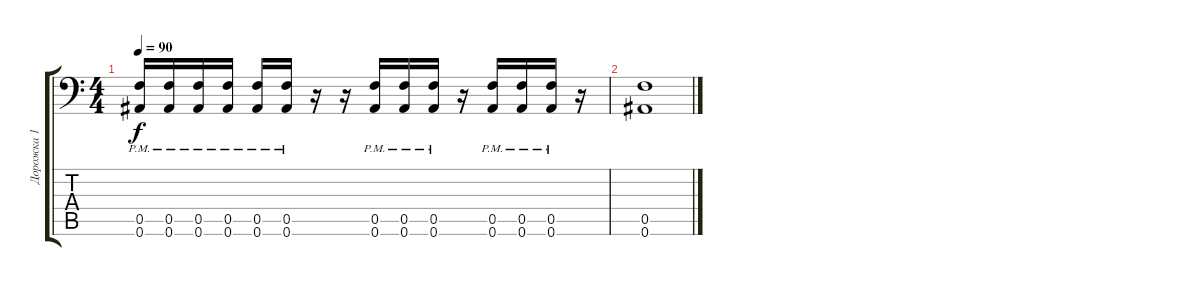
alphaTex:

\track ("Дорожка 1" "Дорожка 1") {instrument distortionguitar}
\staff {score tabs}
\tuning (C4 G3 Eb3 Bb2 F2 Bb1) {hide}
\ts (4 4)
\tempo 90
\clef f4
\ks c
(0.5{pm} 0.6{pm}).16{dy f} (0.5{pm} 0.6{pm}).16 (0.5{pm} 0.6{pm}).16 (0.5{pm} 0.6{pm}).16 (0.5{pm} 0.6{pm}).16 (0.5{pm} 0.6{pm}).16 r.16 r.16 (0.5{pm} 0.6{pm}).16 (0.5{pm} 0.6{pm}).16 (0.5{pm} 0.6{pm}).16 r.16 (0.5{pm} 0.6{pm}).16 (0.5{pm} 0.6{pm}).16 (0.5{pm} 0.6{pm}).16 r.16 |
(0.5 0.6).1
